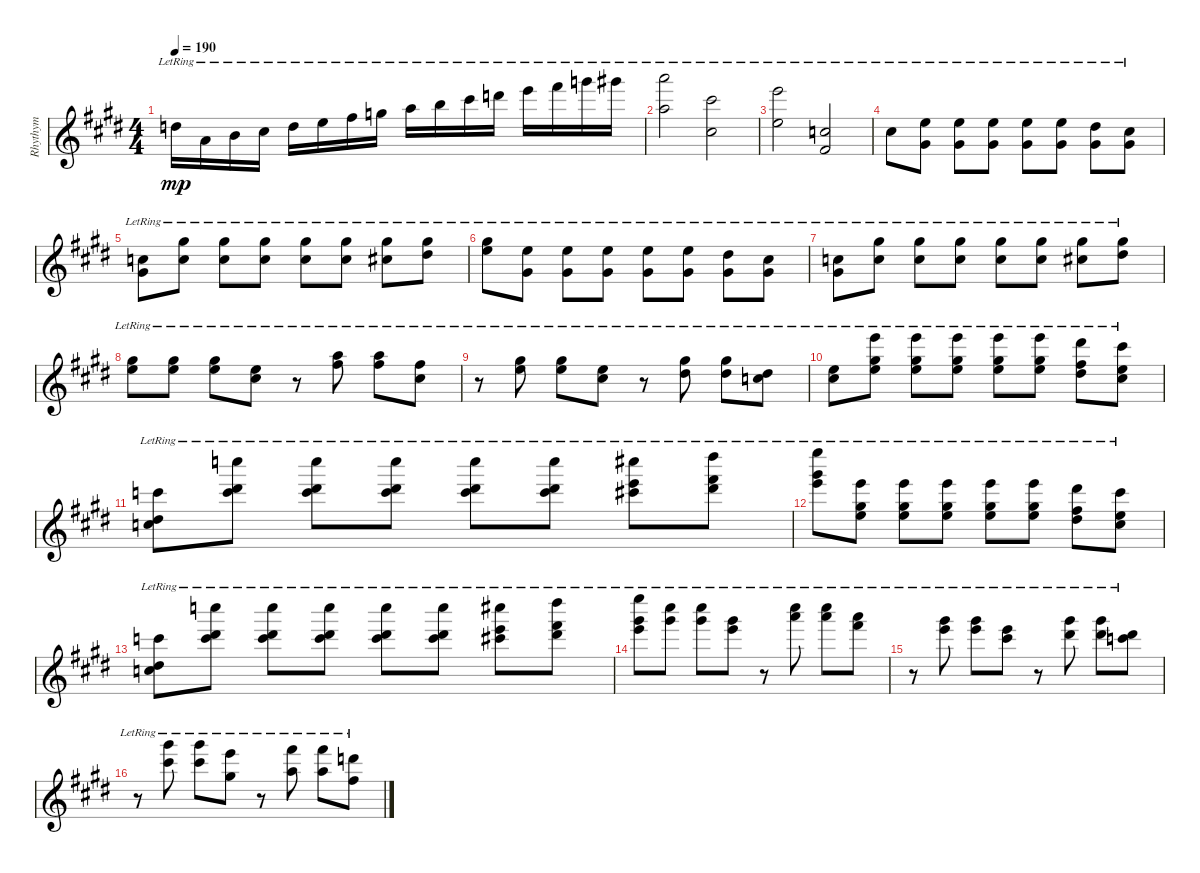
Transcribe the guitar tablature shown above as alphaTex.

\track ("Rhythym" "Rhythym") {instrument acousticguitarnylon}
\staff {score}
\tuning (E4 B3 G3 D3 A2 E2) {hide}
\ts (4 4)
\tempo 190
\clef g2
\ks c#minor
3.2{lr}.16{dy mp} 2.3{lr}.16 0.2{lr}.16 2.2{lr}.16 3.2{lr}.16 0.1{lr}.16 2.1{lr}.16 3.1{lr}.16 5.1{lr}.16 7.1{lr}.16 9.1{lr}.16 10.1{lr}.16 12.1{lr}.16 14.1{lr}.16 15.1{lr}.16 16.1{lr}.16 |
(17.1{lr} 19.4{lr}).2 (18.3{lr} 16.5{lr}).2 |
(17.2{lr} 19.5{lr}).2 (15.5{lr} 14.6{lr}).2 |
16.5{lr}.8 (14.4{lr} 16.6{lr}).8 (14.4{lr} 16.6{lr}).8 (14.4{lr} 16.6{lr}).8 (14.4{lr} 16.6{lr}).8 (14.4{lr} 16.6{lr}).8 (13.4{lr} 11.5{lr}).8 (11.4{lr} 11.5{lr}).8 |
(10.4{lr} 11.5{lr}).8 (9.2{lr} 10.4{lr}).8 (9.2{lr} 10.4{lr}).8 (9.2{lr} 10.4{lr}).8 (9.2{lr} 10.4{lr}).8 (9.2{lr} 10.4{lr}).8 (9.2{lr} 11.4{lr}).8 (9.2{lr} 8.3{lr}).8 |
(9.2{lr} 9.3{lr}).8 (0.1{lr} 6.4{lr}).8 (0.1{lr} 6.4{lr}).8 (0.1{lr} 6.4{lr}).8 (0.1{lr} 6.4{lr}).8 (0.1{lr} 6.4{lr}).8 (4.2{lr} 6.4{lr}).8 (6.3{lr} 6.4{lr}).8 |
(5.3{lr} 6.4{lr}).8 (4.1{lr} 5.3{lr}).8 (4.1{lr} 5.3{lr}).8 (4.1{lr} 5.3{lr}).8 (4.1{lr} 5.3{lr}).8 (4.1{lr} 5.3{lr}).8 (4.1{lr} 6.3{lr}).8 (4.1{lr} 4.2{lr}).8 |
(4.1{lr} 5.2{lr}).8 (4.1{lr} 5.2{lr}).8 (4.1{lr} 5.2{lr}).8 (0.1{lr} 2.2{lr}).8 r.8 (5.1{lr} 7.2{lr}).8 (5.1{lr} 7.2{lr}).8 (7.2{lr} 6.3{lr}).8 |
r.8 (4.1{lr} 5.2{lr}).8 (4.1{lr} 5.2{lr}).8 (5.2{lr} 6.3{lr}).8 r.8 (4.1{lr} 4.2{lr}).8 (4.1{lr} 4.2{lr}).8 (4.2{lr} 5.3{lr}).8 |
(0.1{lr} 2.2{lr}).8 (12.1{lr} 9.2{lr} 9.3{lr}).8 (12.1{lr} 9.2{lr} 9.3{lr}).8 (12.1{lr} 9.2{lr} 9.3{lr}).8 (12.1{lr} 9.2{lr} 9.3{lr}).8 (12.1{lr} 9.2{lr} 9.3{lr}).8 (11.1{lr} 11.3{lr} 13.4{lr}).8 (9.1{lr} 9.3{lr} 11.4{lr}).8 |
(8.1{lr} 8.3{lr} 10.4{lr}).8 (20.1{lr} 20.3{lr} 22.4{lr}).8 (20.1{lr} 20.3{lr} 22.4{lr}).8 (20.1{lr} 20.3{lr} 22.4{lr}).8 (20.1{lr} 20.3{lr} 22.4{lr}).8 (20.1{lr} 20.3{lr} 22.4{lr}).8 (21.1{lr} 21.3{lr} 23.4{lr}).8 (23.1{lr} 19.2{lr} 20.3{lr}).8 |
(24.1{lr} 21.2{lr} 21.3{lr}).8 (17.2{lr} 18.4{lr} 19.5{lr}).8 (17.2{lr} 18.4{lr} 19.5{lr}).8 (17.2{lr} 18.4{lr} 19.5{lr}).8 (17.2{lr} 18.4{lr} 19.5{lr}).8 (17.2{lr} 18.4{lr} 19.5{lr}).8 (16.2{lr} 16.4{lr} 18.5{lr}).8 (14.2{lr} 14.4{lr} 16.5{lr}).8 |
(13.2{lr} 13.4{lr} 15.5{lr}).8 (20.1{lr} 20.3{lr} 22.4{lr}).8 (20.1{lr} 20.3{lr} 22.4{lr}).8 (20.1{lr} 20.3{lr} 22.4{lr}).8 (20.1{lr} 20.3{lr} 22.4{lr}).8 (20.1{lr} 20.3{lr} 22.4{lr}).8 (21.1{lr} 21.3{lr} 23.4{lr}).8 (23.1{lr} 19.2{lr} 20.3{lr}).8 |
(24.1{lr} 21.2{lr} 21.3{lr}).8 (21.1{lr} 21.2{lr}).8 (21.1{lr} 21.2{lr}).8 (21.2{lr} 21.3{lr}).8 r.8 (21.1{lr} 22.2{lr}).8 (21.1{lr} 22.2{lr}).8 (22.2{lr} 23.3{lr}).8 |
r.8 (21.2{lr} 21.3{lr}).8 (21.2{lr} 21.3{lr}).8 (21.3{lr} 23.4{lr}).8 r.8 (21.2{lr} 20.3{lr}).8 (21.2{lr} 20.3{lr}).8 (20.3{lr} 22.4{lr}).8 |
r.8 (21.2{lr} 23.4{lr}).8 (21.2{lr} 23.4{lr}).8 (21.3{lr} 23.5{lr}).8 r.8 (19.2{lr} 19.4{lr}).8 (19.2{lr} 19.4{lr}).8 (19.3{lr} 21.5{lr}).8
